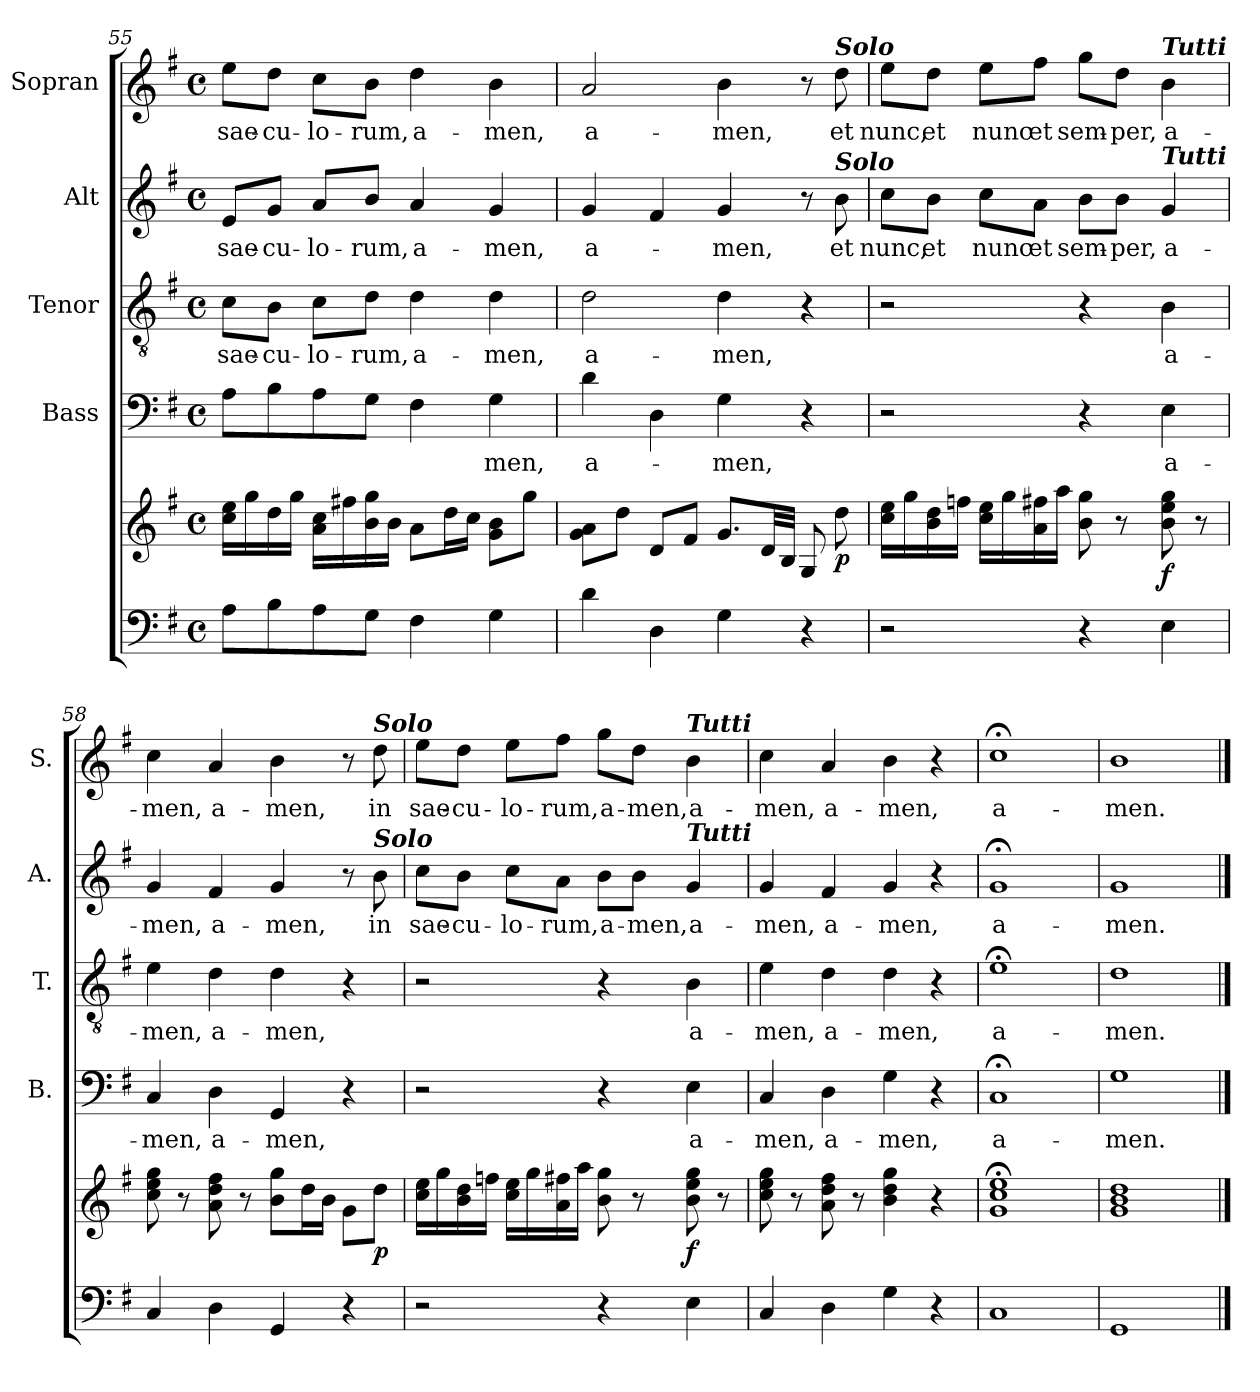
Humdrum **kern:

**kern	**kern	**dynam	**kern	**text	**kern	**text	**kern	**text	**kern	**text
*part5	*part5	*part5	*part4	*part4	*part3	*part3	*part2	*part2	*part1	*part1
*staff6	*staff5	*staff5/6	*staff4	*staff4	*staff3	*staff3	*staff2	*staff2	*staff1	*staff1
*	*	*	*I"Bass	*	*I"Tenor	*	*I"Alt	*	*I"Sopran	*
*	*	*	*I'B.	*	*I'T.	*	*I'A.	*	*I'S.	*
!!LO:LB:g=z
*clefF4	*clefG2	*	*clefF4	*	*clefGv2	*	*clefG2	*	*clefG2	*
*k[f#]	*k[f#]	*	*k[f#]	*	*k[f#]	*	*k[f#]	*	*k[f#]	*
*G:	*G:	*	*G:	*	*G:	*	*G:	*	*G:	*
*M4/4	*M4/4	*	*M4/4	*	*M4/4	*	*M4/4	*	*M4/4	*
*met(c)	*met(c)	*	*met(c)	*	*met(c)	*	*met(c)	*	*met(c)	*
=55	=55	=55	=55	=55	=55	=55	=55	=55	=55	=55
!	!	!	!	!	!	!LO:LY:b	!	!LO:LY:b	!	!LO:LY:b
8A\L	16cc\ 16ee\LL	.	8A\L	.	8c\L	sae-	8e/L	sae-	8ee\L	sae-
.	16gg\	.	.	.	.	.	.	.	.	.
!	!	!	!	!	!	!LO:LY:b	!	!LO:LY:b	!	!LO:LY:b
8B\	16dd\	.	8B\	.	8B\J	-cu-	8g/J	-cu-	8dd\J	-cu-
.	16gg\JJ	.	.	.	.	.	.	.	.	.
!	!	!	!	!	!	!LO:LY:b	!	!LO:LY:b	!	!LO:LY:b
8A\	16a\ 16cc\LL	.	8A\	.	8c\L	-lo-	8a/L	-lo-	8cc\L	-lo-
.	16ff#X\	.	.	.	.	.	.	.	.	.
!	!	!	!	!	!	!LO:LY:b	!	!LO:LY:b	!	!LO:LY:b
8G\J	16b\ 16gg\	.	8G\J	.	8d\J	-rum,	8b/J	-rum,	8b\J	-rum,
.	16b\JJ	.	.	.	.	.	.	.	.	.
!	!	!	!	!	!	!LO:LY:b	!	!LO:LY:b	!	!LO:LY:b
4F#\	8a\L	.	4F#\	.	4d\	a-	4a/	a-	4dd\	a-
.	16dd\L	.	.	.	.	.	.	.	.	.
.	16cc\JJ	.	.	.	.	.	.	.	.	.
!	!	!	!	!LO:LY:b	!	!LO:LY:b	!	!LO:LY:b	!	!LO:LY:b
4G\	8g\ 8b\L	.	4G\	-men,	4d\	-men,	4g/	-men,	4b\	-men,
.	8gg\J	.	.	.	.	.	.	.	.	.
=56	=56	=56	=56	=56	=56	=56	=56	=56	=56	=56
!	!	!	!	!LO:LY:b	!	!LO:LY:b	!	!LO:LY:b	!	!LO:LY:b
4d\	8g\ 8a\L	.	4d\	a-	2d\	a-	4g/	a-	2a/	a-
.	8dd\J	.	.	.	.	.	.	.	.	.
4D\	8d/L	.	4D\	.	.	.	4f#/	.	.	.
.	8f#/J	.	.	.	.	.	.	.	.	.
!	!	!	!	!LO:LY:b	!	!LO:LY:b	!	!LO:LY:b	!	!LO:LY:b
4G\	8.g/L	.	4G\	-men,	4d\	-men,	4g/	-men,	4b\	-men,
.	32d/LL	.	.	.	.	.	.	.	.	.
.	32B/JJJ	.	.	.	.	.	.	.	.	.
4r	8G/	.	4r	.	4r	.	8r	.	8r	.
!	!	!	!	!	!	!	!	!	!LO:TX:a:Bi:t=Solo	!
!	!	!	!	!	!	!	!LO:TX:a:Bi:t=Solo	!	!	!
!	!	!LO:DY:b	!	!	!	!	!	!LO:LY:b	!	!LO:LY:b
.	8dd\	p	.	.	.	.	8b\	et	8dd\	et
=57	=57	=57	=57	=57	=57	=57	=57	=57	=57	=57
!	!	!	!	!	!	!	!	!LO:LY:b	!	!LO:LY:b
2r	16cc\ 16ee\LL	.	2r	.	2r	.	8cc\L	nunc,	8ee\L	nunc,
.	16gg\	.	.	.	.	.	.	.	.	.
!	!	!	!	!	!	!	!	!LO:LY:b	!	!LO:LY:b
.	16b\ 16dd\	.	.	.	.	.	8b\J	et	8dd\J	et
.	16ffn\JJ	.	.	.	.	.	.	.	.	.
!	!	!	!	!	!	!	!	!LO:LY:b	!	!LO:LY:b
.	16cc\ 16ee\LL	.	.	.	.	.	8cc\L	nunc	8ee\L	nunc
.	16gg\	.	.	.	.	.	.	.	.	.
!	!	!	!	!	!	!	!	!LO:LY:b	!	!LO:LY:b
.	16a\ 16ff#X\	.	.	.	.	.	8a\J	et	8ff#\J	et
.	16aa\JJ	.	.	.	.	.	.	.	.	.
!	!	!	!	!	!	!	!	!LO:LY:b	!	!LO:LY:b
4r	8b\ 8gg\	.	4r	.	4r	.	8b\L	sem-	8gg\L	sem-
!	!	!	!	!	!	!	!	!LO:LY:b	!	!LO:LY:b
.	8r	.	.	.	.	.	8b\J	-per,	8dd\J	-per,
!	!	!	!	!	!	!	!	!	!LO:TX:a:Bi:t=Tutti	!
!	!	!	!	!	!	!	!LO:TX:a:Bi:t=Tutti	!	!	!
!	!	!LO:DY:b	!	!LO:LY:b	!	!LO:LY:b	!	!LO:LY:b	!	!LO:LY:b
4E\	8b\ 8ee\ 8gg\	f	4E\	a-	4B\	a-	4g/	a-	4b\	a-
.	8r	.	.	.	.	.	.	.	.	.
!!LO:PB:g=z
=58	=58	=58	=58	=58	=58	=58	=58	=58	=58	=58
!	!	!	!	!LO:LY:b	!	!LO:LY:b	!	!LO:LY:b	!	!LO:LY:b
4C/	8cc\ 8ee\ 8gg\	.	4C/	-men,	4e\	-men,	4g/	-men,	4cc\	-men,
.	8r	.	.	.	.	.	.	.	.	.
!	!	!	!	!LO:LY:b	!	!LO:LY:b	!	!LO:LY:b	!	!LO:LY:b
4D\	8a\ 8dd\ 8ff#\	.	4D\	a-	4d\	a-	4f#/	a-	4a/	a-
.	8r	.	.	.	.	.	.	.	.	.
!	!	!	!	!LO:LY:b	!	!LO:LY:b	!	!LO:LY:b	!	!LO:LY:b
4GG/	8b\ 8gg\L	.	4GG/	-men,	4d\	-men,	4g/	-men,	4b\	-men,
.	16dd\L	.	.	.	.	.	.	.	.	.
.	16b\JJ	.	.	.	.	.	.	.	.	.
4r	8g\L	.	4r	.	4r	.	8r	.	8r	.
!	!	!	!	!	!	!	!	!	!LO:TX:a:Bi:t=Solo	!
!	!	!	!	!	!	!	!LO:TX:a:Bi:t=Solo	!	!	!
!	!	!LO:DY:b	!	!	!	!	!	!LO:LY:b	!	!LO:LY:b
.	8dd\J	p	.	.	.	.	8b\	in	8dd\	in
=59	=59	=59	=59	=59	=59	=59	=59	=59	=59	=59
!	!	!	!	!	!	!	!	!LO:LY:b	!	!LO:LY:b
2r	16cc\ 16ee\LL	.	2r	.	2r	.	8cc\L	sae-	8ee\L	sae-
.	16gg\	.	.	.	.	.	.	.	.	.
!	!	!	!	!	!	!	!	!LO:LY:b	!	!LO:LY:b
.	16b\ 16dd\	.	.	.	.	.	8b\J	-cu-	8dd\J	-cu-
.	16ffn\JJ	.	.	.	.	.	.	.	.	.
!	!	!	!	!	!	!	!	!LO:LY:b	!	!LO:LY:b
.	16cc\ 16ee\LL	.	.	.	.	.	8cc\L	-lo-	8ee\L	-lo-
.	16gg\	.	.	.	.	.	.	.	.	.
!	!	!	!	!	!	!	!	!LO:LY:b	!	!LO:LY:b
.	16a\ 16ff#X\	.	.	.	.	.	8a\J	-rum,	8ff#\J	-rum,
.	16aa\JJ	.	.	.	.	.	.	.	.	.
!	!	!	!	!	!	!	!	!LO:LY:b	!	!LO:LY:b
4r	8b\ 8gg\	.	4r	.	4r	.	8b\L	a-	8gg\L	a-
!	!	!	!	!	!	!	!	!LO:LY:b	!	!LO:LY:b
.	8r	.	.	.	.	.	8b\J	-men,	8dd\J	-men,
!	!	!	!	!	!	!	!	!	!LO:TX:a:Bi:t=Tutti	!
!	!	!	!	!	!	!	!LO:TX:a:Bi:t=Tutti	!	!	!
!	!	!LO:DY:b	!	!LO:LY:b	!	!LO:LY:b	!	!LO:LY:b	!	!LO:LY:b
4E\	8b\ 8ee\ 8gg\	f	4E\	a-	4B\	a-	4g/	a-	4b\	a-
.	8r	.	.	.	.	.	.	.	.	.
=60	=60	=60	=60	=60	=60	=60	=60	=60	=60	=60
!	!	!	!	!LO:LY:b	!	!LO:LY:b	!	!LO:LY:b	!	!LO:LY:b
4C/	8cc\ 8ee\ 8gg\	.	4C/	-men,	4e\	-men,	4g/	-men,	4cc\	-men,
.	8r	.	.	.	.	.	.	.	.	.
!	!	!	!	!LO:LY:b	!	!LO:LY:b	!	!LO:LY:b	!	!LO:LY:b
4D\	8a\ 8dd\ 8ff#\	.	4D\	a-	4d\	a-	4f#/	a-	4a/	a-
.	8r	.	.	.	.	.	.	.	.	.
!	!	!	!	!LO:LY:b	!	!LO:LY:b	!	!LO:LY:b	!	!LO:LY:b
4G\	4b\ 4dd\ 4gg\	.	4G\	-men,	4d\	-men,	4g/	-men,	4b\	-men,
4r	4r	.	4r	.	4r	.	4r	.	4r	.
=61	=61	=61	=61	=61	=61	=61	=61	=61	=61	=61
!	!	!	!	!LO:LY:b	!	!LO:LY:b	!	!LO:LY:b	!	!LO:LY:b
1C	1g;< 1cc;< 1ee;<	.	1C;<	a-	1e;<	a-	1g;<	a-	1cc;<	a-
=62	=62	=62	=62	=62	=62	=62	=62	=62	=62	=62
!	!	!	!	!LO:LY:b	!	!LO:LY:b	!	!LO:LY:b	!	!LO:LY:b
1GG	1g 1b 1dd	.	1G	-men.	1d	-men.	1g	-men.	1b	-men.
==	==	==	==	==	==	==	==	==	==	==
*-	*-	*-	*-	*-	*-	*-	*-	*-	*-	*-
